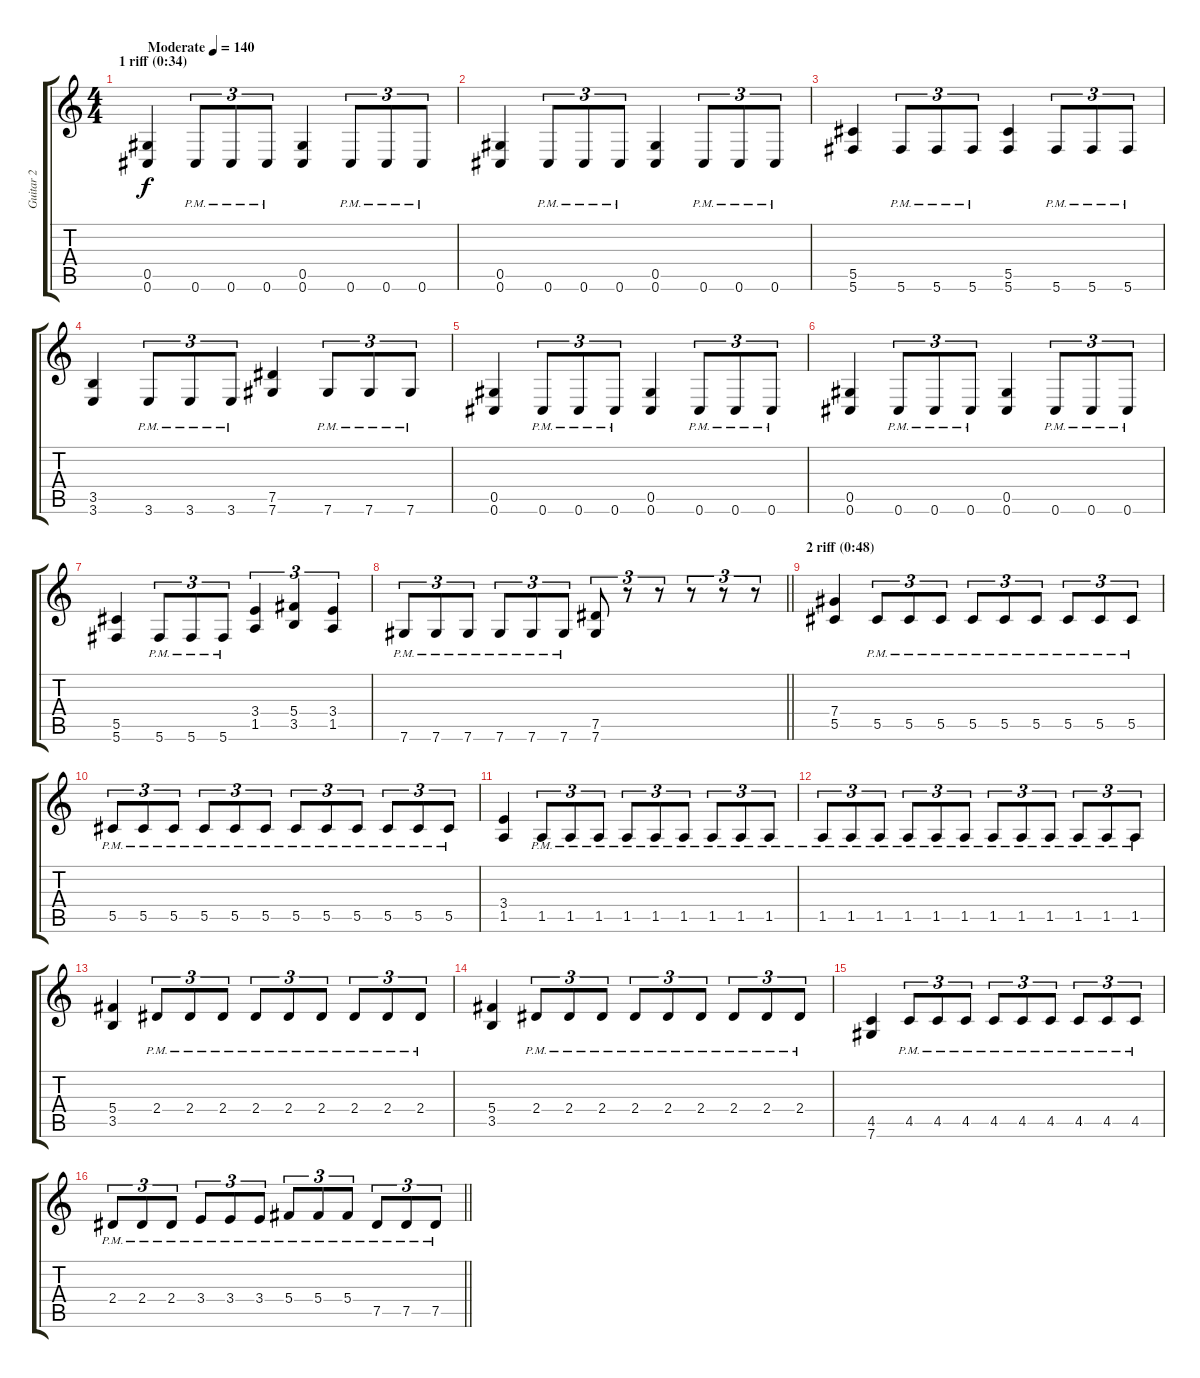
\track ("Guitar 2" "Guitar 2") {instrument distortionguitar}
\staff {score tabs}
\tuning (Eb4 Bb3 Gb3 Db3 Ab2 Db2) {hide}
\ts (4 4)
\section ("" "1 riff (0:34)")
\tempo (140 "Moderate")
\clef g2
\ks c
(0.5 0.6).4{dy f instrument distortionguitar} 0.6{pm}.8{tu (3 2)} 0.6{pm}.8{tu (3 2)} 0.6{pm}.8{tu (3 2)} (0.5 0.6).4 0.6{pm}.8{tu (3 2)} 0.6{pm}.8{tu (3 2)} 0.6{pm}.8{tu (3 2)} |
(0.5 0.6).4 0.6{pm}.8{tu (3 2)} 0.6{pm}.8{tu (3 2)} 0.6{pm}.8{tu (3 2)} (0.5 0.6).4 0.6{pm}.8{tu (3 2)} 0.6{pm}.8{tu (3 2)} 0.6{pm}.8{tu (3 2)} |
(5.5 5.6).4 5.6{pm}.8{tu (3 2)} 5.6{pm}.8{tu (3 2)} 5.6{pm}.8{tu (3 2)} (5.5 5.6).4 5.6{pm}.8{tu (3 2)} 5.6{pm}.8{tu (3 2)} 5.6{pm}.8{tu (3 2)} |
(3.5 3.6).4 3.6{pm}.8{tu (3 2)} 3.6{pm}.8{tu (3 2)} 3.6{pm}.8{tu (3 2)} (7.5 7.6).4 7.6{pm}.8{tu (3 2)} 7.6{pm}.8{tu (3 2)} 7.6{pm}.8{tu (3 2)} |
(0.5 0.6).4 0.6{pm}.8{tu (3 2)} 0.6{pm}.8{tu (3 2)} 0.6{pm}.8{tu (3 2)} (0.5 0.6).4 0.6{pm}.8{tu (3 2)} 0.6{pm}.8{tu (3 2)} 0.6{pm}.8{tu (3 2)} |
(0.5 0.6).4 0.6{pm}.8{tu (3 2)} 0.6{pm}.8{tu (3 2)} 0.6{pm}.8{tu (3 2)} (0.5 0.6).4 0.6{pm}.8{tu (3 2)} 0.6{pm}.8{tu (3 2)} 0.6{pm}.8{tu (3 2)} |
(5.5 5.6).4 5.6{pm}.8{tu (3 2)} 5.6{pm}.8{tu (3 2)} 5.6{pm}.8{tu (3 2)} (3.4 1.5).4{tu (3 2)} (5.4 3.5).4{tu (3 2)} (3.4 1.5).4{tu (3 2)} |
\barLineRight lightlight
7.6{pm}.8{tu (3 2)} 7.6{pm}.8{tu (3 2)} 7.6{pm}.8{tu (3 2)} 7.6{pm}.8{tu (3 2)} 7.6{pm}.8{tu (3 2)} 7.6{pm}.8{tu (3 2)} (7.5 7.6).8{tu (3 2)} r.8{tu (3 2)} r.8{tu (3 2)} r.8{tu (3 2)} r.8{tu (3 2)} r.8{tu (3 2)} |
\section ("" "2 riff (0:48)")
(7.4 5.5).4 5.5{pm}.8{tu (3 2)} 5.5{pm}.8{tu (3 2)} 5.5{pm}.8{tu (3 2)} 5.5{pm}.8{tu (3 2)} 5.5{pm}.8{tu (3 2)} 5.5{pm}.8{tu (3 2)} 5.5{pm}.8{tu (3 2)} 5.5{pm}.8{tu (3 2)} 5.5{pm}.8{tu (3 2)} |
5.5{pm}.8{tu (3 2)} 5.5{pm}.8{tu (3 2)} 5.5{pm}.8{tu (3 2)} 5.5{pm}.8{tu (3 2)} 5.5{pm}.8{tu (3 2)} 5.5{pm}.8{tu (3 2)} 5.5{pm}.8{tu (3 2)} 5.5{pm}.8{tu (3 2)} 5.5{pm}.8{tu (3 2)} 5.5{pm}.8{tu (3 2)} 5.5{pm}.8{tu (3 2)} 5.5{pm}.8{tu (3 2)} |
(3.4 1.5).4 1.5{pm}.8{tu (3 2)} 1.5{pm}.8{tu (3 2)} 1.5{pm}.8{tu (3 2)} 1.5{pm}.8{tu (3 2)} 1.5{pm}.8{tu (3 2)} 1.5{pm}.8{tu (3 2)} 1.5{pm}.8{tu (3 2)} 1.5{pm}.8{tu (3 2)} 1.5{pm}.8{tu (3 2)} |
1.5{pm}.8{tu (3 2)} 1.5{pm}.8{tu (3 2)} 1.5{pm}.8{tu (3 2)} 1.5{pm}.8{tu (3 2)} 1.5{pm}.8{tu (3 2)} 1.5{pm}.8{tu (3 2)} 1.5{pm}.8{tu (3 2)} 1.5{pm}.8{tu (3 2)} 1.5{pm}.8{tu (3 2)} 1.5{pm}.8{tu (3 2)} 1.5{pm}.8{tu (3 2)} 1.5{pm}.8{tu (3 2)} |
(5.4 3.5).4 2.4{pm}.8{tu (3 2)} 2.4{pm}.8{tu (3 2)} 2.4{pm}.8{tu (3 2)} 2.4{pm}.8{tu (3 2)} 2.4{pm}.8{tu (3 2)} 2.4{pm}.8{tu (3 2)} 2.4{pm}.8{tu (3 2)} 2.4{pm}.8{tu (3 2)} 2.4{pm}.8{tu (3 2)} |
(5.4 3.5).4 2.4{pm}.8{tu (3 2)} 2.4{pm}.8{tu (3 2)} 2.4{pm}.8{tu (3 2)} 2.4{pm}.8{tu (3 2)} 2.4{pm}.8{tu (3 2)} 2.4{pm}.8{tu (3 2)} 2.4{pm}.8{tu (3 2)} 2.4{pm}.8{tu (3 2)} 2.4{pm}.8{tu (3 2)} |
(4.5 7.6).4 4.5{pm}.8{tu (3 2)} 4.5{pm}.8{tu (3 2)} 4.5{pm}.8{tu (3 2)} 4.5{pm}.8{tu (3 2)} 4.5{pm}.8{tu (3 2)} 4.5{pm}.8{tu (3 2)} 4.5{pm}.8{tu (3 2)} 4.5{pm}.8{tu (3 2)} 4.5{pm}.8{tu (3 2)} |
\barLineRight lightlight
2.4{pm}.8{tu (3 2)} 2.4{pm}.8{tu (3 2)} 2.4{pm}.8{tu (3 2)} 3.4{pm}.8{tu (3 2)} 3.4{pm}.8{tu (3 2)} 3.4{pm}.8{tu (3 2)} 5.4{pm}.8{tu (3 2)} 5.4{pm}.8{tu (3 2)} 5.4{pm}.8{tu (3 2)} 7.5{pm}.8{tu (3 2)} 7.5{pm}.8{tu (3 2)} 7.5{pm}.8{tu (3 2)}
